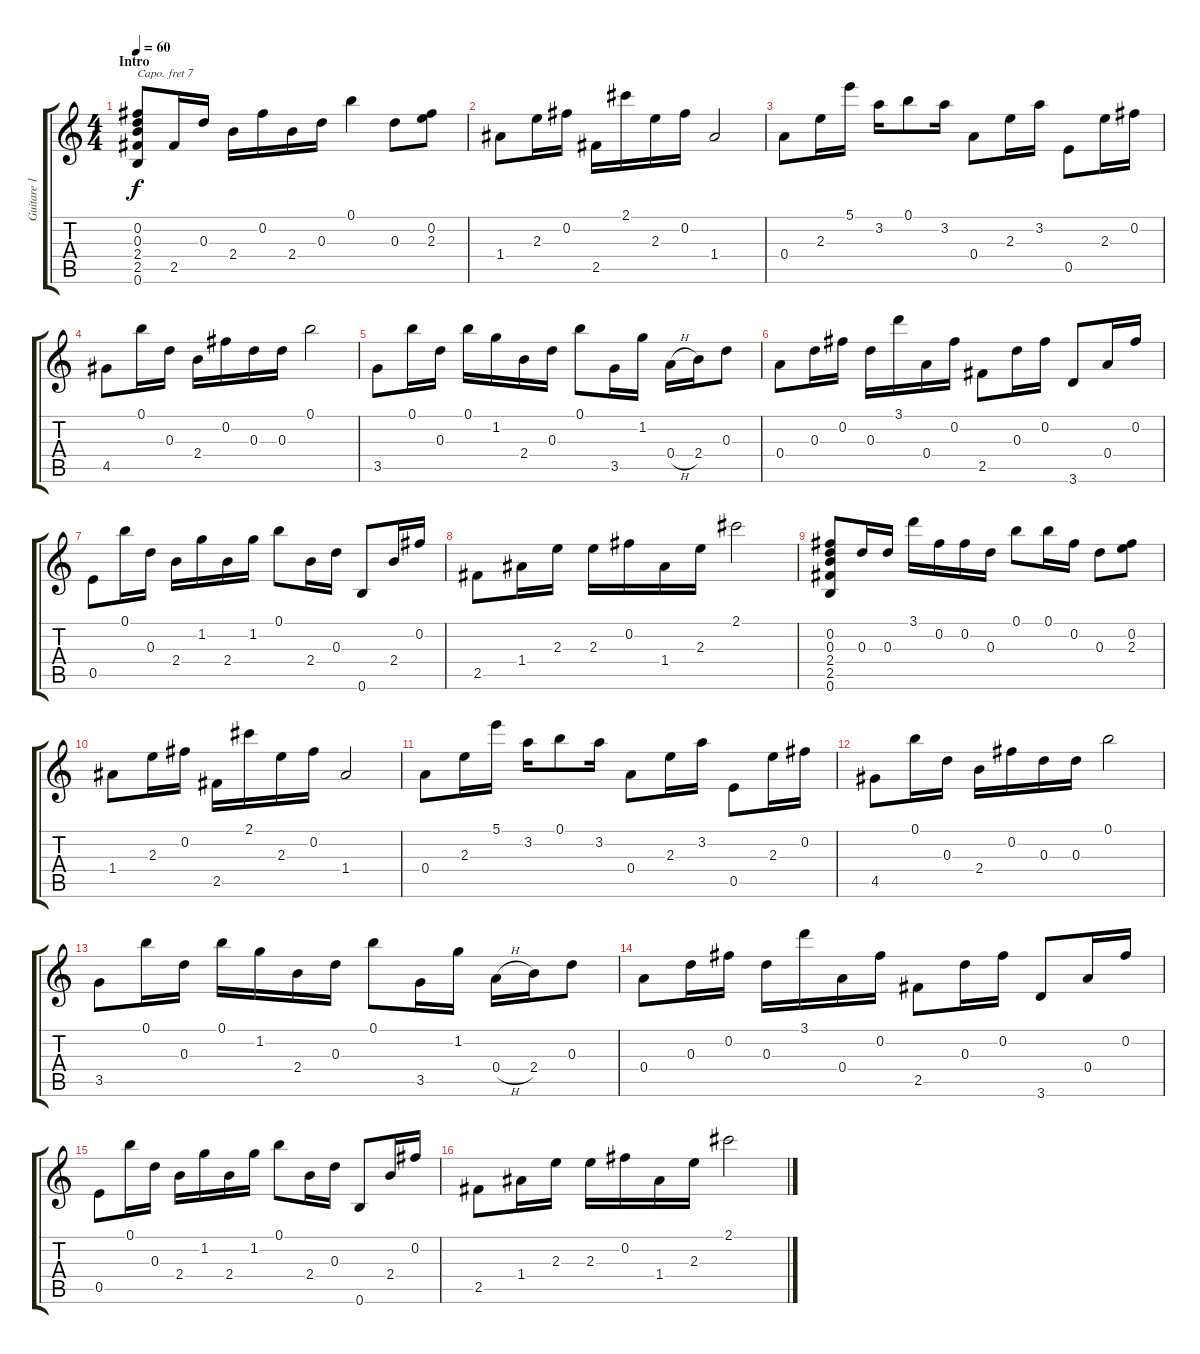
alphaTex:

\track ("Guitare 1" "Guitare 1") {instrument acousticguitarnylon}
\staff {score tabs}
\capo 7
\tuning (E4 B3 G3 D3 A2 E2) {hide}
\ts (4 4)
\section ("" "Intro")
\tempo 60
\clef g2
\ks c
(0.2 0.3 2.4 2.5 0.6).8{dy f instrument acousticguitarnylon} 2.5.16 0.3.16 2.4.16 0.2.16 2.4.16 0.3.16 0.1.4 0.3.8 (0.2 2.3).8 |
1.4.8 2.3.16 0.2.16 2.5.16 2.1.16 2.3.16 0.2.16 1.4.2 |
0.4.8 2.3.16 5.1.16 3.2.16 0.1.8 3.2.16 0.4.8 2.3.16 3.2.16 0.5.8 2.3.16 0.2.16 |
4.5.8 0.1.16 0.3.16 2.4.16 0.2.16 0.3.16 0.3.16 0.1.2 |
3.5.8 0.1.16 0.3.16 0.1.16 1.2.16 2.4.16 0.3.16 0.1.8 3.5.16 1.2.16 0.4{h}.16 2.4.16 0.3.8 |
0.4.8 0.3.16 0.2.16 0.3.16 3.1.16 0.4.16 0.2.16 2.5.8 0.3.16 0.2.16 3.6.8 0.4.16 0.2.16 |
0.5.8 0.1.16 0.3.16 2.4.16 1.2.16 2.4.16 1.2.16 0.1.8 2.4.16 0.3.16 0.6.8 2.4.16 0.2.16 |
2.5.8 1.4.16 2.3.16 2.3.16 0.2.16 1.4.16 2.3.16 2.1.2 |
(0.2 0.3 2.4 2.5 0.6).8 0.3.16 0.3.16 3.1.16 0.2.16 0.2.16 0.3.16 0.1.8 0.1.16 0.2.16 0.3.8 (0.2 2.3).8 |
1.4.8 2.3.16 0.2.16 2.5.16 2.1.16 2.3.16 0.2.16 1.4.2 |
0.4.8 2.3.16 5.1.16 3.2.16 0.1.8 3.2.16 0.4.8 2.3.16 3.2.16 0.5.8 2.3.16 0.2.16 |
4.5.8 0.1.16 0.3.16 2.4.16 0.2.16 0.3.16 0.3.16 0.1.2 |
3.5.8 0.1.16 0.3.16 0.1.16 1.2.16 2.4.16 0.3.16 0.1.8 3.5.16 1.2.16 0.4{h}.16 2.4.16 0.3.8 |
0.4.8 0.3.16 0.2.16 0.3.16 3.1.16 0.4.16 0.2.16 2.5.8 0.3.16 0.2.16 3.6.8 0.4.16 0.2.16 |
0.5.8 0.1.16 0.3.16 2.4.16 1.2.16 2.4.16 1.2.16 0.1.8 2.4.16 0.3.16 0.6.8 2.4.16 0.2.16 |
2.5.8 1.4.16 2.3.16 2.3.16 0.2.16 1.4.16 2.3.16 2.1.2
